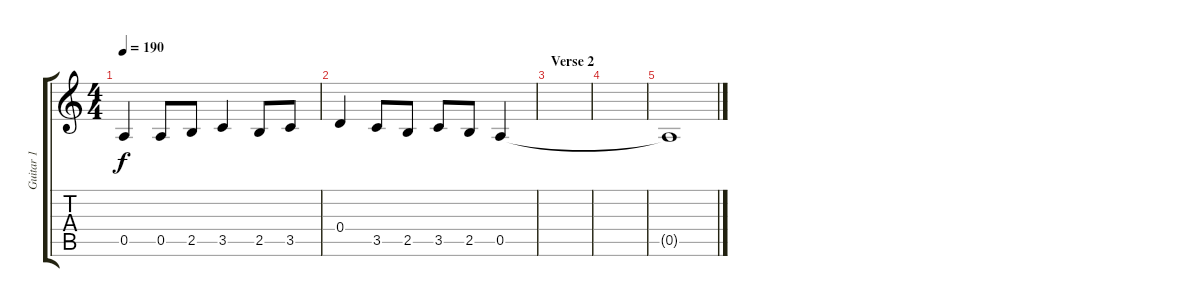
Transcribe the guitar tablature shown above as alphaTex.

\track ("Guitar 1" "Guitar 1") {instrument overdrivenguitar}
\staff {score tabs}
\tuning (E4 B3 G3 D3 A2 E2) {hide}
\ts (4 4)
\tempo 190
\clef g2
\ks c
0.5.4{dy f} 0.5.8 2.5.8 3.5.4 2.5.8 3.5.8 |
0.4.4 3.5.8 2.5.8 3.5.8 2.5.8 0.5.4 |
\section ("" "Verse 2")
|
|
0.5{t}.1
